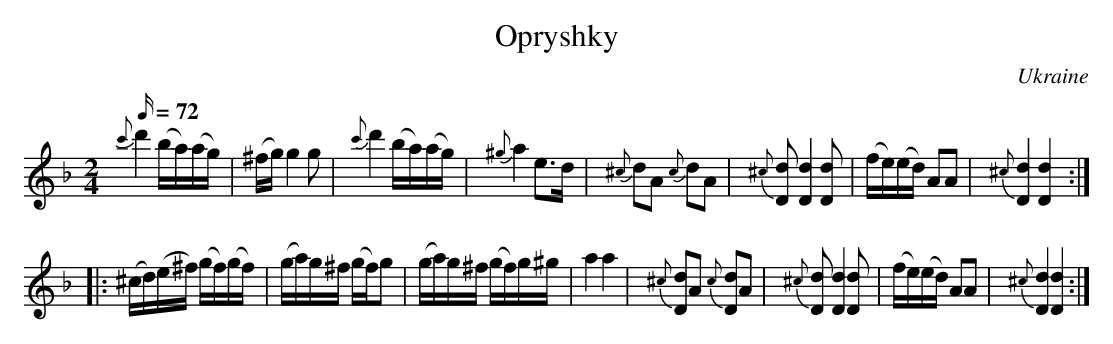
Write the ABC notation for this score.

X:1
T:Opryshky
L:1/16
M:2/4
O:Ukraine
Q:72
K:D min
{c'}d'4 (ba)(ag) | (^fg) g4 g2 | \
{c'}d'4 (ba)(ag) | {^g}a4 e3d | \
{^c}d2A2 {c}d2A2 | {^c}[D2d2] [D4d4] [D2d2] | \
(fe)(ed) A2A2 | {^c}[D4d4] [D4d4] ::
(^cd)(e^f) (gf)(gf) | (ga)g^f (gf)g2 | \
(ga)g^f (gf)g^g | a4 a4 | \
{^c}[D2d2]A2 {c}[D2d2]A2 |  {^c}[D2d2] [D4d4] [D2d2] | \
(fe)(ed) A2A2 | {^c}[D4d4] [D4d4] :|
